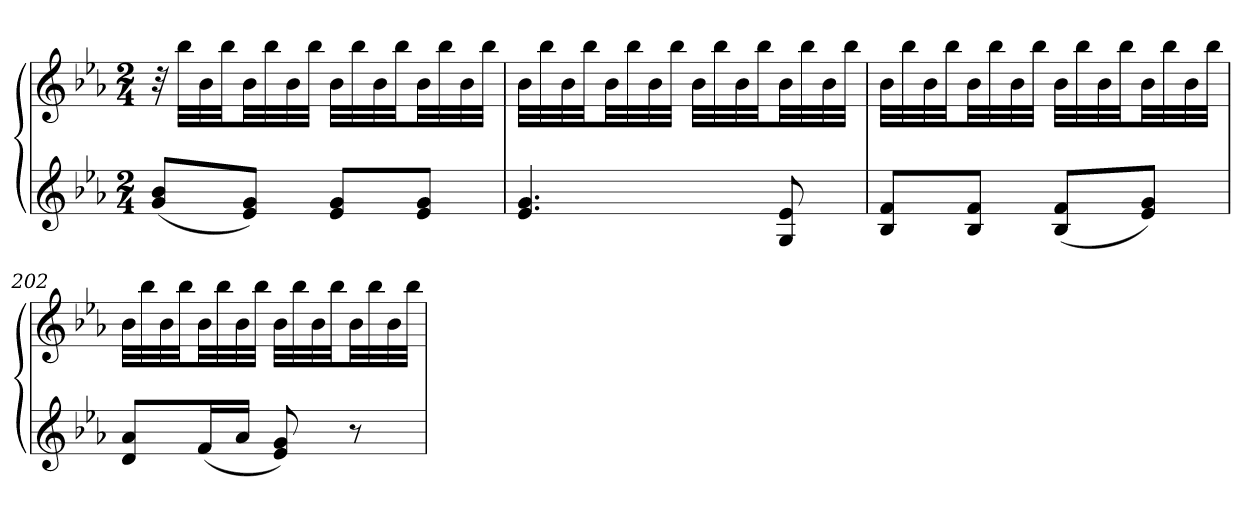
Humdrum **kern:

**kern	**kern
*part1	*part1
*staff2	*staff1
*clefG2	*clefG2
*k[b-e-a-]	*k[b-e-a-]
*E-:	*E-:
*M2/4	*M2/4
=	=
(8g 8b-L	32r
.	32bb-LLL
.	32b-
.	32bb-JJ
8e- 8gJ)	32b-LL
.	32bb-
.	32b-
.	32bb-JJJ
8e- 8gL	32b-LLL
.	32bb-
.	32b-
.	32bb-JJ
8e- 8gJ	32b-LL
.	32bb-
.	32b-
.	32bb-JJJ
=200	=200
4.e- 4.g	32b-LLL
.	32bb-
.	32b-
.	32bb-JJ
.	32b-LL
.	32bb-
.	32b-
.	32bb-JJJ
.	32b-LLL
.	32bb-
.	32b-
.	32bb-JJ
8G 8e-	32b-LL
.	32bb-
.	32b-
.	32bb-JJJ
=201	=201
8B- 8fL	32b-LLL
.	32bb-
.	32b-
.	32bb-JJ
8B- 8fJ	32b-LL
.	32bb-
.	32b-
.	32bb-JJJ
(8B- 8fL	32b-LLL
.	32bb-
.	32b-
.	32bb-JJ
8e- 8gJ)	32b-LL
.	32bb-
.	32b-
.	32bb-JJJ
=202	=202
8d 8a-L	32b-LLL
.	32bb-
.	32b-
.	32bb-JJ
(16fL	32b-LL
.	32bb-
16a-JJ	32b-
.	32bb-JJJ
8e- 8g)	32b-LLL
.	32bb-
.	32b-
.	32bb-JJ
8r	32b-LL
.	32bb-
.	32b-
.	32bb-JJJ
=	=
*-	*-
